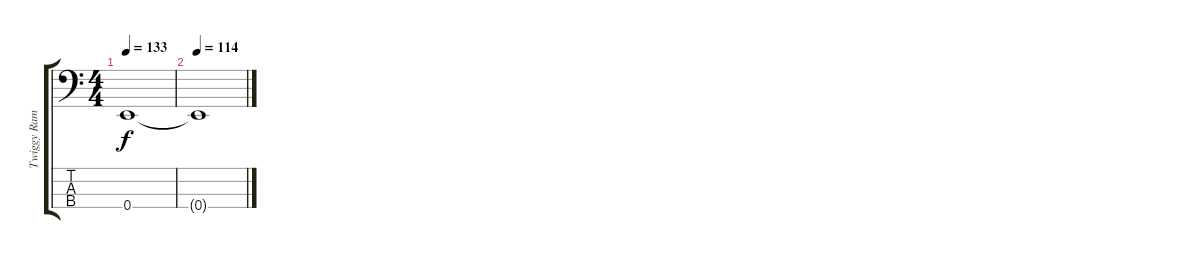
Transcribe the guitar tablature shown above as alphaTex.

\track ("Twiggy Ramirez" "Twiggy Ram") {instrument electricbassfinger}
\staff {score tabs}
\tuning (G2 D2 A1 E1) {hide}
\ts (4 4)
\tempo 133
\clef f4
\ks c
0.4{t}.1{dy f} |
\tempo 114
0.4{t}.1
